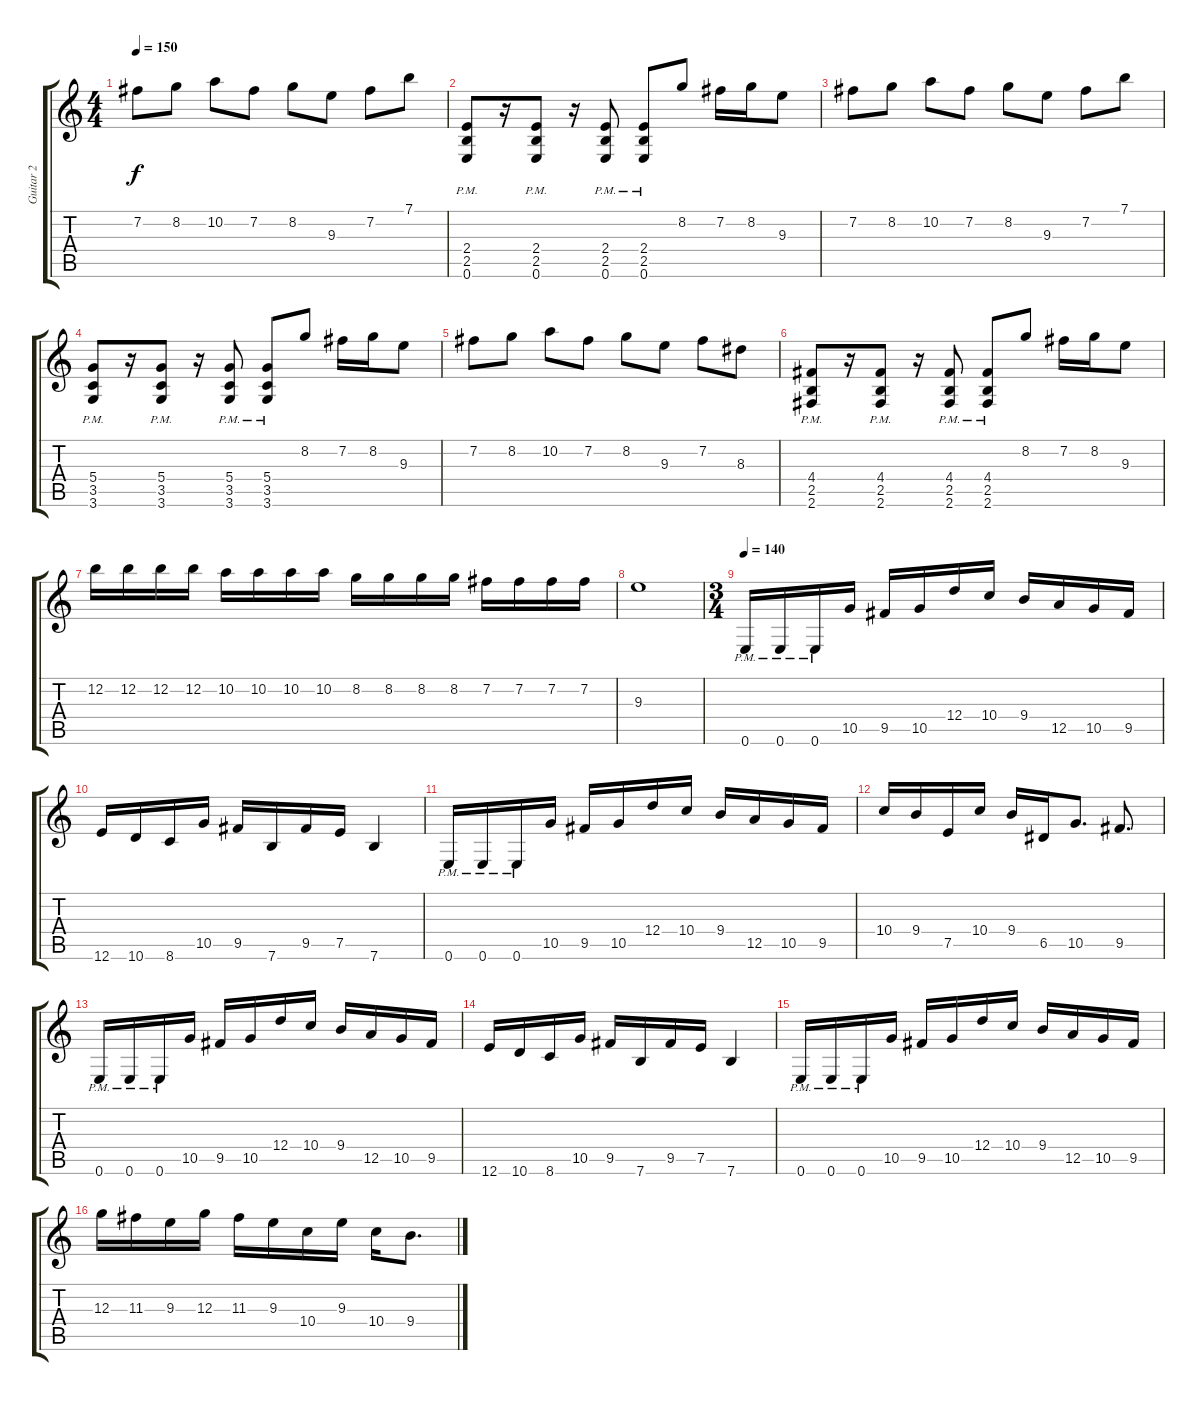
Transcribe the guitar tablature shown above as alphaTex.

\track ("Guitar 2" "Guitar 2") {instrument overdrivenguitar}
\staff {score tabs}
\tuning (E4 B3 G3 D3 A2 E2) {hide}
\ts (4 4)
\tempo 150
\clef g2
\ks c
7.2.8{dy f} 8.2.8 10.2.8 7.2.8 8.2.8 9.3.8 7.2.8 7.1.8 |
(2.4{pm} 2.5{pm} 0.6{pm}).8 r.16 (2.4{pm} 2.5{pm} 0.6{pm}).8 r.16 (2.4{pm} 2.5{pm} 0.6{pm}).8 (2.4{pm} 2.5{pm} 0.6{pm}).8 8.2.8 7.2.16 8.2.16 9.3.8 |
7.2.8 8.2.8 10.2.8 7.2.8 8.2.8 9.3.8 7.2.8 7.1.8 |
(5.4{pm} 3.5{pm} 3.6{pm}).8 r.16 (5.4{pm} 3.5{pm} 3.6{pm}).8 r.16 (5.4{pm} 3.5{pm} 3.6{pm}).8 (5.4{pm} 3.5{pm} 3.6{pm}).8 8.2.8 7.2.16 8.2.16 9.3.8 |
7.2.8 8.2.8 10.2.8 7.2.8 8.2.8 9.3.8 7.2.8 8.3.8 |
(4.4{pm} 2.5{pm} 2.6{pm}).8 r.16 (4.4{pm} 2.5{pm} 2.6{pm}).8 r.16 (4.4{pm} 2.5{pm} 2.6{pm}).8 (4.4{pm} 2.5{pm} 2.6{pm}).8 8.2.8 7.2.16 8.2.16 9.3.8 |
12.2.16 12.2.16 12.2.16 12.2.16 10.2.16 10.2.16 10.2.16 10.2.16 8.2.16 8.2.16 8.2.16 8.2.16 7.2.16 7.2.16 7.2.16 7.2.16 |
9.3.1 |
\ts (3 4)
\tempo 140
0.6{pm}.16 0.6{pm}.16 0.6{pm}.16 10.5.16 9.5.16 10.5.16 12.4.16 10.4.16 9.4.16 12.5.16 10.5.16 9.5.16 |
12.6.16 10.6.16 8.6.16 10.5.16 9.5.16 7.6.16 9.5.16 7.5.16 7.6.4 |
0.6{pm}.16 0.6{pm}.16 0.6{pm}.16 10.5.16 9.5.16 10.5.16 12.4.16 10.4.16 9.4.16 12.5.16 10.5.16 9.5.16 |
10.4.16 9.4.16 7.5.16 10.4.16 9.4.16 6.5.16 10.5.8{d} 9.5.8{d} |
0.6{pm}.16 0.6{pm}.16 0.6{pm}.16 10.5.16 9.5.16 10.5.16 12.4.16 10.4.16 9.4.16 12.5.16 10.5.16 9.5.16 |
12.6.16 10.6.16 8.6.16 10.5.16 9.5.16 7.6.16 9.5.16 7.5.16 7.6.4 |
0.6{pm}.16 0.6{pm}.16 0.6{pm}.16 10.5.16 9.5.16 10.5.16 12.4.16 10.4.16 9.4.16 12.5.16 10.5.16 9.5.16 |
12.3.16 11.3.16 9.3.16 12.3.16 11.3.16 9.3.16 10.4.16 9.3.16 10.4.16 9.4.8{d}
